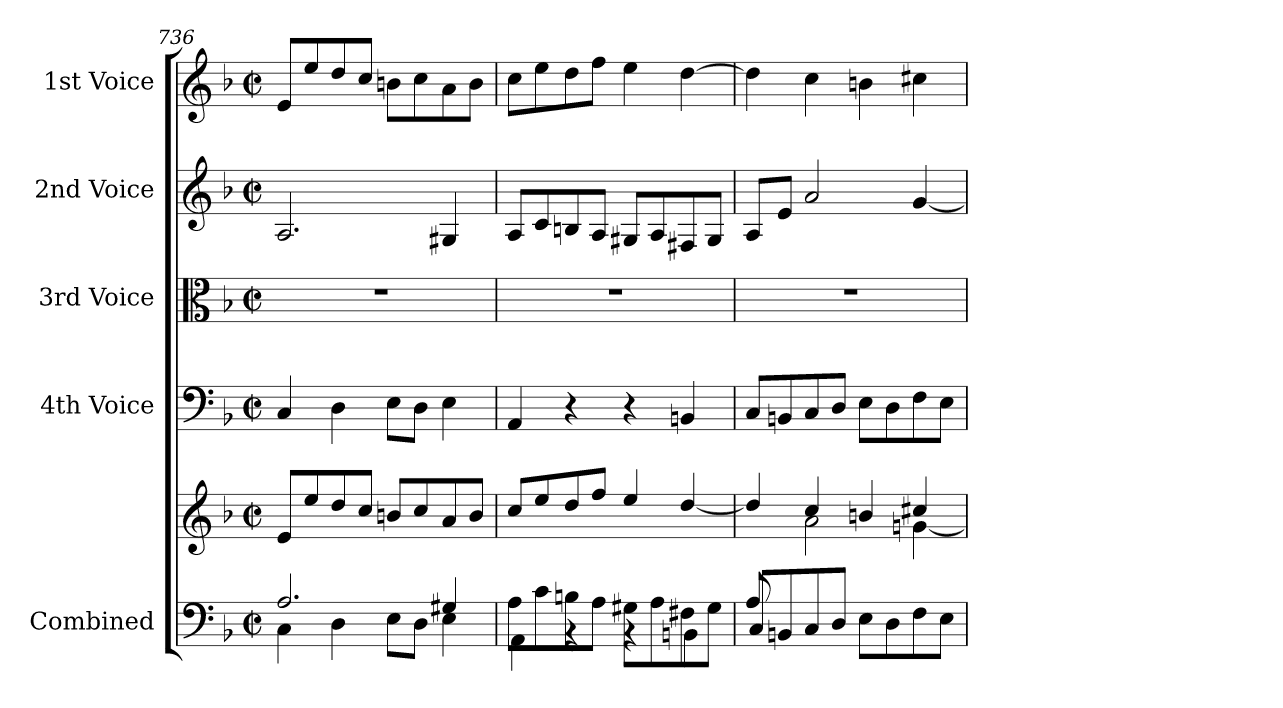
**kern	**kern	**kern	**kern	**kern	**kern
*part5	*part5	*part4	*part3	*part2	*part1
*staff6	*staff5	*staff4	*staff3	*staff2	*staff1
*I"Combined	*	*I"4th Voice	*I"3rd Voice	*I"2nd Voice	*I"1st Voice
!!LO:LB:g=z
*clefF4	*clefG2	*clefF4	*clefC3	*clefG2	*clefG2
*k[b-]	*k[b-]	*k[b-]	*k[b-]	*k[b-]	*k[b-]
*M2/2	*M2/2	*M2/2	*M2/2	*M2/2	*M2/2
*met(c|)	*met(c|)	*met(c|)	*met(c|)	*met(c|)	*met(c|)
=736	=736	=736	=736	=736	=736
*^	*	*	*	*	*
2.A/	4C\	8e/L	4C/	1r	2.A/	8e/L
.	.	8ee/	.	.	.	8ee/
.	4D\	8dd/	4D\	.	.	8dd/
.	.	8cc/J	.	.	.	8cc/J
.	8E\L	8bn/L	8E\L	.	.	8bn\L
.	8D\J	8cc/	8D\J	.	.	8cc\
4G#X/	4E\	8a/	4E\	.	4G#X/	8a\
.	.	8b/J	.	.	.	8b\J
=737	=737	=737	=737	=737	=737	=737
8A\L	4AA\	8cc/L	4AA/	1r	8A/L	8cc\L
8c\	.	8ee/	.	.	8c/	8ee\
8Bn\	4rBB	8dd/	4r	.	8Bn/	8dd\
8A\J	.	8ff/J	.	.	8A/J	8ff\J
8G#X\L	4rBB	4ee/	4r	.	8G#X/L	4ee\
8A\	.	.	.	.	8A/	.
8F#X\	4BBn\	[4dd/	4BBn/	.	8F#X/	[4dd\
8G#\J	.	.	.	.	8G#/J	.
=738	=738	=738	=738	=738	=738	=738
*	*	*^	*	*	*	*
8A/L	8C/L	4dd/]	8ryy	8C/L	1r	8A/L	4dd\]
2..ryy	8BBn/	.	8e\J	8BBn/	.	8e/J	.
.	8C/	4cc/	2a\	8C/	.	2a/	4cc\
.	8D/J	.	.	8D/J	.	.	.
.	8E\L	4bn/	.	8E\L	.	.	4bn\
.	8D\	.	.	8D\	.	.	.
.	8F\	4cc#X/	[4gn\	8F\	.	[4g/	4cc#X\
.	8E\J	.	.	8E\J	.	.	.
*v	*v	*	*	*	*	*	*
*	*v	*v	*	*	*	*
=	=	=	=	=	=
*-	*-	*-	*-	*-	*-
